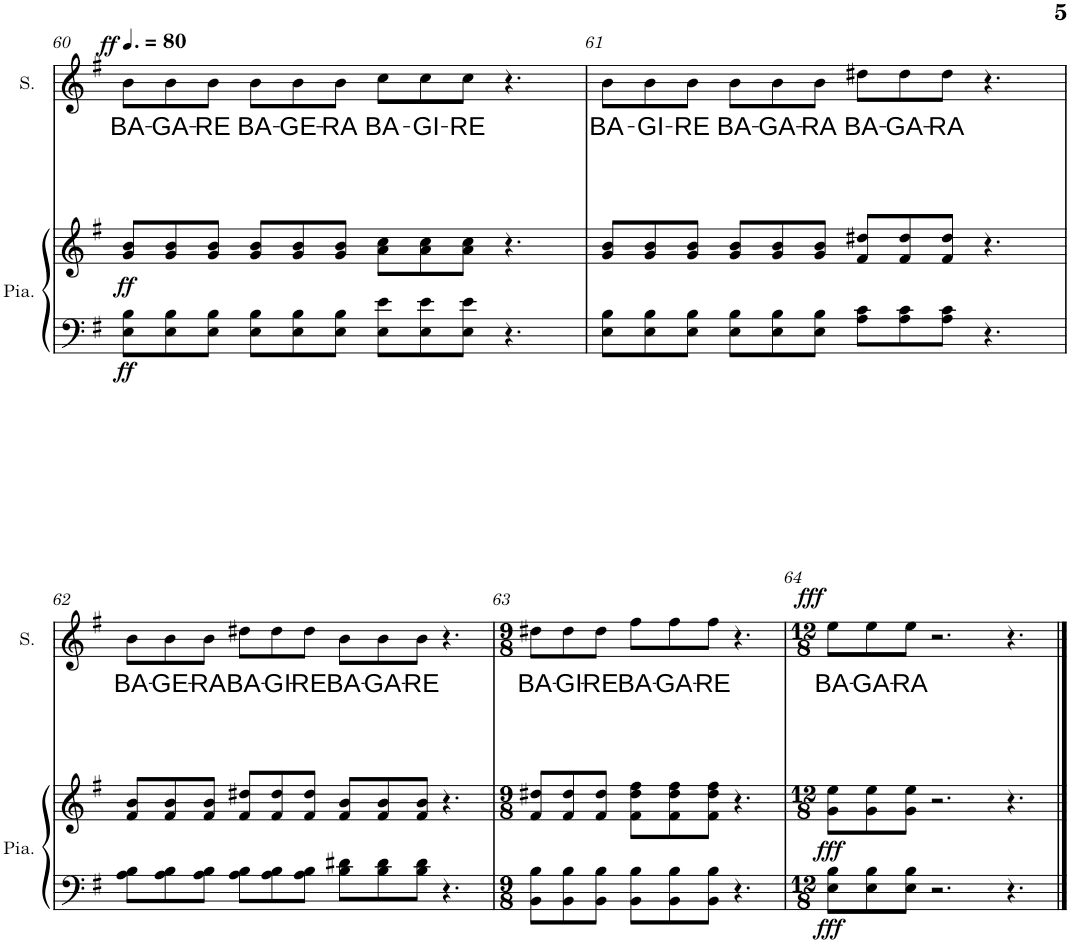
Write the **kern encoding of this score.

**kern	**kern	**dynam	**kern	**text	**dynam
*part2	*part2	*part2	*part1	*part1	*part1
*staff3	*staff2	*staff2/3	*staff1	*staff1	*staff1
*I"Piano	*	*	*I"Soprano	*	*
*I'Pia.	*	*	*I'S.	*	*
!!LO:PB:g=z
*clefF4	*clefG2	*	*clefG2	*	*
*k[f#]	*k[f#]	*	*k[f#]	*	*
*M12/8	*M12/8	*	*M12/8	*	*
*MM120	*MM120	*	*MM120	*	*
=60	=60	=60	=60	=60	=60
!	!	!LO:DY:b=2	!	!LO:LY:b	!
!	!	!LO:DY:n=1:b	!	!	!LO:DY:a
8E\ 8B\L	8g/ 8b/L	ff ff	8b\L	BA-	ff
!	!	!	!	!LO:LY:b	!
8E\ 8B\	8g/ 8b/	.	8b\	-GA-	.
!	!	!	!	!LO:LY:b	!
8E\ 8B\J	8g/ 8b/J	.	8b\J	-RE	.
!	!	!	!	!LO:LY:b	!
8E\ 8B\L	8g/ 8b/L	.	8b\L	BA-	.
!	!	!	!	!LO:LY:b	!
8E\ 8B\	8g/ 8b/	.	8b\	-GE-	.
!	!	!	!	!LO:LY:b	!
8E\ 8B\J	8g/ 8b/J	.	8b\J	-RA	.
!	!	!	!	!LO:LY:b	!
8E\ 8e\L	8a\ 8cc\L	.	8cc\L	BA-	.
!	!	!	!	!LO:LY:b	!
8E\ 8e\	8a\ 8cc\	.	8cc\	-GI-	.
!	!	!	!	!LO:LY:b	!
8E\ 8e\J	8a\ 8cc\J	.	8cc\J	-RE	.
4.r	4.r	.	4.r	.	.
=61	=61	=61	=61	=61	=61
!	!	!	!	!LO:LY:b	!
8E\ 8B\L	8g/ 8b/L	.	8b\L	BA-	.
!	!	!	!	!LO:LY:b	!
8E\ 8B\	8g/ 8b/	.	8b\	-GI-	.
!	!	!	!	!LO:LY:b	!
8E\ 8B\J	8g/ 8b/J	.	8b\J	-RE	.
!	!	!	!	!LO:LY:b	!
8E\ 8B\L	8g/ 8b/L	.	8b\L	BA-	.
!	!	!	!	!LO:LY:b	!
8E\ 8B\	8g/ 8b/	.	8b\	-GA-	.
!	!	!	!	!LO:LY:b	!
8E\ 8B\J	8g/ 8b/J	.	8b\J	-RA	.
!	!	!	!	!LO:LY:b	!
8A\ 8c\L	8f#/ 8dd#X/L	.	8dd#X\L	BA-	.
!	!	!	!	!LO:LY:b	!
8A\ 8c\	8f#/ 8dd#/	.	8dd#\	-GA-	.
!	!	!	!	!LO:LY:b	!
8A\ 8c\J	8f#/ 8dd#/J	.	8dd#\J	-RA	.
4.r	4.r	.	4.r	.	.
!!LO:LB:g=z
=62	=62	=62	=62	=62	=62
!	!	!	!	!LO:LY:b	!
8A\ 8B\L	8f#/ 8b/L	.	8b\L	BA-	.
!	!	!	!	!LO:LY:b	!
8A\ 8B\	8f#/ 8b/	.	8b\	-GE-	.
!	!	!	!	!LO:LY:b	!
8A\ 8B\J	8f#/ 8b/J	.	8b\J	-RA	.
!	!	!	!	!LO:LY:b	!
8A\ 8B\L	8f#/ 8dd#X/L	.	8dd#X\L	BA-	.
!	!	!	!	!LO:LY:b	!
8A\ 8B\	8f#/ 8dd#/	.	8dd#\	-GI-	.
!	!	!	!	!LO:LY:b	!
8A\ 8B\J	8f#/ 8dd#/J	.	8dd#\J	-RE	.
!	!	!	!	!LO:LY:b	!
8B\ 8d#X\L	8f#/ 8b/L	.	8b\L	BA-	.
!	!	!	!	!LO:LY:b	!
8B\ 8d#\	8f#/ 8b/	.	8b\	-GA-	.
!	!	!	!	!LO:LY:b	!
8B\ 8d#\J	8f#/ 8b/J	.	8b\J	-RE	.
4.r	4.r	.	4.r	.	.
=63	=63	=63	=63	=63	=63
*M9/8	*M9/8	*	*M9/8	*	*
!	!	!	!	!LO:LY:b	!
8BB\ 8B\L	8f#/ 8dd#X/L	.	8dd#X\L	BA-	.
!	!	!	!	!LO:LY:b	!
8BB\ 8B\	8f#/ 8dd#/	.	8dd#\	-GI-	.
!	!	!	!	!LO:LY:b	!
8BB\ 8B\J	8f#/ 8dd#/J	.	8dd#\J	-RE	.
!	!	!	!	!LO:LY:b	!
8BB\ 8B\L	8f#\ 8dd#\ 8ff#\L	.	8ff#\L	BA-	.
!	!	!	!	!LO:LY:b	!
8BB\ 8B\	8f#\ 8dd#\ 8ff#\	.	8ff#\	-GA-	.
!	!	!	!	!LO:LY:b	!
8BB\ 8B\J	8f#\ 8dd#\ 8ff#\J	.	8ff#\J	-RE	.
4.r	4.r	.	4.r	.	.
=64	=64	=64	=64	=64	=64
*M12/8	*M12/8	*	*M12/8	*	*
!	!	!LO:DY:b=2	!	!LO:LY:b	!
!	!	!LO:DY:n=1:b	!	!	!LO:DY:a
8E\ 8B\L	8g\ 8ee\L	fff fff	8ee\L	BA-	fff
!	!	!	!	!LO:LY:b	!
8E\ 8B\	8g\ 8ee\	.	8ee\	-GA-	.
!	!	!	!	!LO:LY:b	!
8E\ 8B\J	8g\ 8ee\J	.	8ee\J	-RA	.
2.r	2.r	.	2.r	.	.
4.r	4.r	.	4.r	.	.
==	==	==	==	==	==
*-	*-	*-	*-	*-	*-
